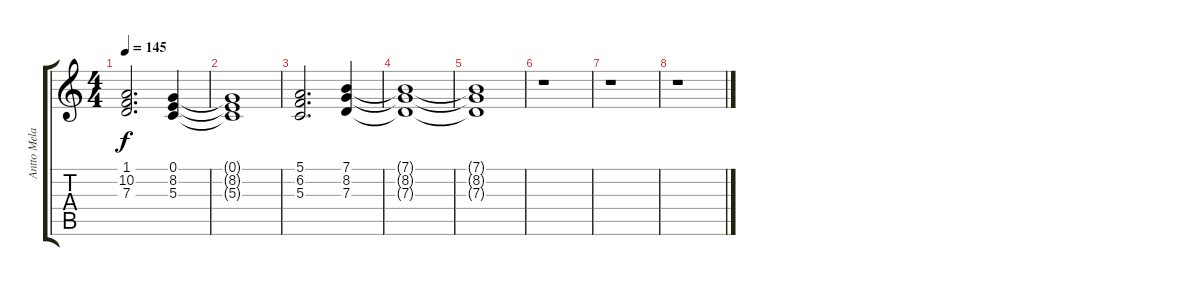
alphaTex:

\track ("Antto Melasniemi (Keyboard)" "Antto Mela") {instrument choiraahs}
\staff {score tabs}
\tuning (E4 B3 G3 D3 A2 E2) {hide}
\ts (4 4)
\tempo 145
\clef g2
\ks c
(1.1 10.2 7.3).2{d dy f} (0.1 8.2 5.3).4 |
(0.1{t} 8.2{t} 5.3{t}).1 |
(5.1 6.2 5.3).2{d} (7.1 8.2 7.3).4 |
(7.1{t} 8.2{t} 7.3{t}).1 |
(7.1{t} 8.2{t} 7.3{t}).1 |
r.1 |
r.1 |
r.1
